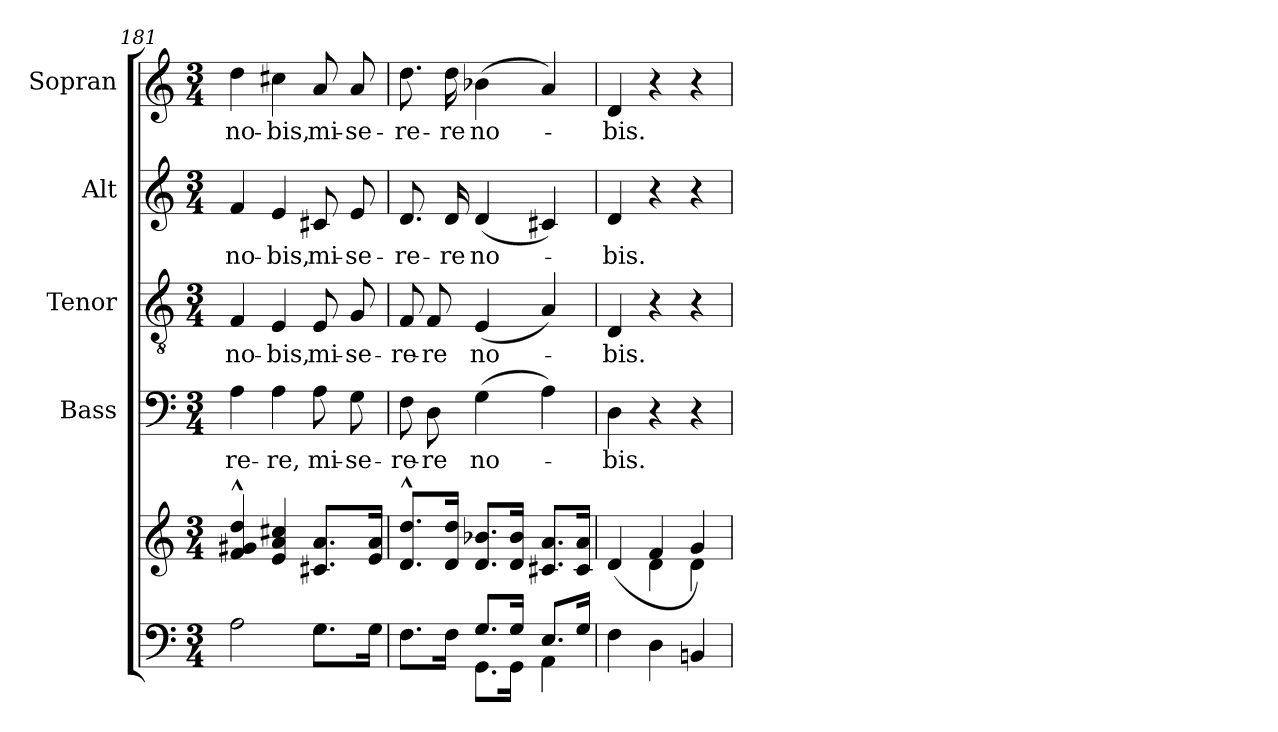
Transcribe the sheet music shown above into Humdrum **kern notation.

**kern	**kern	**kern	**text	**kern	**text	**kern	**text	**kern	**text
*part5	*part5	*part4	*part4	*part3	*part3	*part2	*part2	*part1	*part1
*staff6	*staff5	*staff4	*staff4	*staff3	*staff3	*staff2	*staff2	*staff1	*staff1
*	*	*I"Bass	*	*I"Tenor	*	*I"Alt	*	*I"Sopran	*
*	*	*I'B.	*	*I'T.	*	*I'A.	*	*I'S.	*
*clefF4	*clefG2	*clefF4	*	*clefGv2	*	*clefG2	*	*clefG2	*
*k[]	*k[]	*k[]	*	*k[]	*	*k[]	*	*k[]	*
*C:	*C:	*C:	*	*C:	*	*C:	*	*C:	*
*M3/4	*M3/4	*M3/4	*	*M3/4	*	*M3/4	*	*M3/4	*
=181	=181	=181	=181	=181	=181	=181	=181	=181	=181
!	!	!	!LO:LY:b	!	!LO:LY:b	!	!LO:LY:b	!	!LO:LY:b
2A\	4f/^^> 4g#X/^^> 4dd/^^>	4A\	-re-	4F/	no-	4f/	no-	4dd\	no-
!	!	!	!LO:LY:b	!	!LO:LY:b	!	!LO:LY:b	!	!LO:LY:b
.	4e/ 4a/ 4cc#X/	4A\	-re,	4E/	-bis,	4e/	-bis,	4cc#X\	-bis,
!	!	!	!LO:LY:b	!	!LO:LY:b	!	!LO:LY:b	!	!LO:LY:b
8.G\L	8.c#X/ 8.a/L	8A\	mi-	8E/	mi-	8c#X/	mi-	8a/	mi-
!	!	!	!LO:LY:b	!	!LO:LY:b	!	!LO:LY:b	!	!LO:LY:b
.	.	8G\	-se-	8G/	-se-	8e/	-se-	8a/	-se-
16G\Jk	16e/ 16a/Jk	.	.	.	.	.	.	.	.
=182	=182	=182	=182	=182	=182	=182	=182	=182	=182
*^	*	*	*	*	*	*	*	*	*
!	!	!	!	!LO:LY:b	!	!LO:LY:b	!	!LO:LY:b	!	!LO:LY:b
4ryy	8.F\L	8.d/^^> 8.dd/^^>L	8F\	-re-	8F/	-re-	8.d/	-re-	8.dd\	-re-
!	!	!	!	!LO:LY:b	!	!LO:LY:b	!	!	!	!
.	.	.	8D\	-re	8F/	-re	.	.	.	.
!	!	!	!	!	!	!	!	!LO:LY:b	!	!LO:LY:b
.	16F\Jk	16d/ 16dd/Jk	.	.	.	.	16d/	-re	16dd\	-re
!	!	!	!	!LO:LY:b	!	!LO:LY:b	!	!LO:LY:b	!	!LO:LY:b
8.G/L	8.GG\L	8.d/ 8.b-X/L	(>4G\	no-	(<4E/	no-	(<4d/	no-	(>4b-X\	no-
16G/Jk	16GG\Jk	16d/ 16b-/Jk	.	.	.	.	.	.	.	.
8.E/L	4AA\	8.c#X/ 8.a/L	4A\)	.	4A/)	.	4c#X/)	.	4a/)	.
16G/Jk	.	16c#/ 16a/Jk	.	.	.	.	.	.	.	.
*v	*v	*	*	*	*	*	*	*	*	*
=183	=183	=183	=183	=183	=183	=183	=183	=183	=183
*	*^	*	*	*	*	*	*	*	*
!	!	!	!	!LO:LY:b	!	!LO:LY:b	!	!LO:LY:b	!	!LO:LY:b
4F\	(4d/	4ryy	4D\	-bis.	4D/	-bis.	4d/	-bis.	4d/	-bis.
4D\	4f/	4d\	4r	.	4r	.	4r	.	4r	.
4BBn/	4g/)	4d\	4r	.	4r	.	4r	.	4r	.
*	*v	*v	*	*	*	*	*	*	*	*
=	=	=	=	=	=	=	=	=	=
*-	*-	*-	*-	*-	*-	*-	*-	*-	*-
